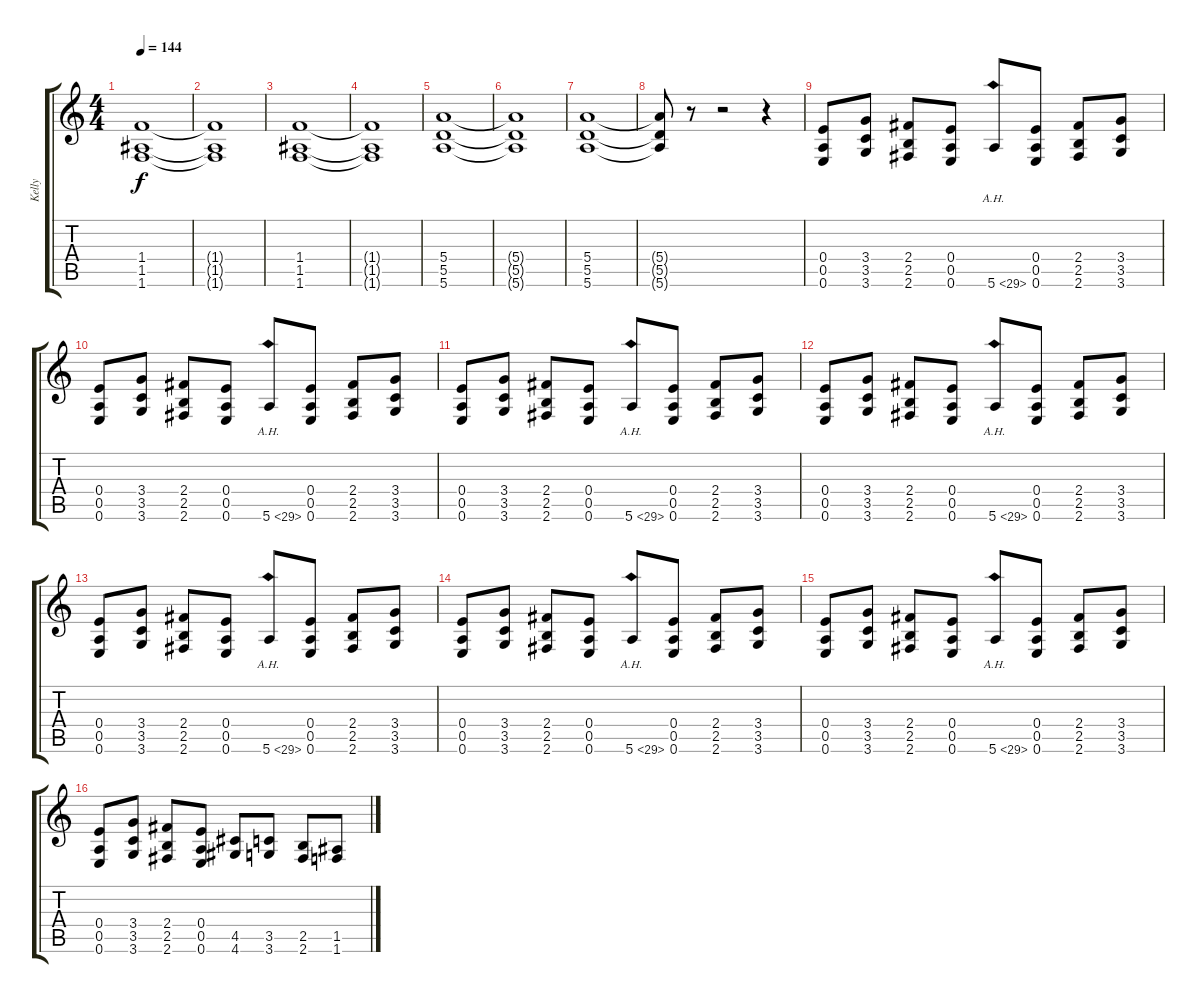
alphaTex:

\track ("Kelly" "Kelly") {instrument overdrivenguitar}
\staff {score tabs}
\tuning (E4 B3 A3 E3 A2 E2) {hide}
\ts (4 4)
\tempo 144
\clef g2
\ks c
(1.4 1.5 1.6).1{dy f} |
(1.4{t} 1.5{t} 1.6{t}).1 |
(1.4 1.5 1.6).1 |
(1.4{t} 1.5{t} 1.6{t}).1 |
(5.4 5.5 5.6).1 |
(5.4{t} 5.5{t} 5.6{t}).1 |
(5.4 5.5 5.6).1 |
(5.4{t} 5.5{t} 5.6{t}).8 r.8 r.2 r.4 |
(0.4 0.5 0.6).8 (3.4 3.5 3.6).8 (2.4 2.5 2.6).8 (0.4 0.5 0.6).8 5.6{ah 24}.8 (0.4 0.5 0.6).8 (2.4 2.5 2.6).8 (3.4 3.5 3.6).8 |
(0.4 0.5 0.6).8 (3.4 3.5 3.6).8 (2.4 2.5 2.6).8 (0.4 0.5 0.6).8 5.6{ah 24}.8 (0.4 0.5 0.6).8 (2.4 2.5 2.6).8 (3.4 3.5 3.6).8 |
(0.4 0.5 0.6).8 (3.4 3.5 3.6).8 (2.4 2.5 2.6).8 (0.4 0.5 0.6).8 5.6{ah 24}.8 (0.4 0.5 0.6).8 (2.4 2.5 2.6).8 (3.4 3.5 3.6).8 |
(0.4 0.5 0.6).8 (3.4 3.5 3.6).8 (2.4 2.5 2.6).8 (0.4 0.5 0.6).8 5.6{ah 24}.8 (0.4 0.5 0.6).8 (2.4 2.5 2.6).8 (3.4 3.5 3.6).8 |
(0.4 0.5 0.6).8 (3.4 3.5 3.6).8 (2.4 2.5 2.6).8 (0.4 0.5 0.6).8 5.6{ah 24}.8 (0.4 0.5 0.6).8 (2.4 2.5 2.6).8 (3.4 3.5 3.6).8 |
(0.4 0.5 0.6).8 (3.4 3.5 3.6).8 (2.4 2.5 2.6).8 (0.4 0.5 0.6).8 5.6{ah 24}.8 (0.4 0.5 0.6).8 (2.4 2.5 2.6).8 (3.4 3.5 3.6).8 |
(0.4 0.5 0.6).8 (3.4 3.5 3.6).8 (2.4 2.5 2.6).8 (0.4 0.5 0.6).8 5.6{ah 24}.8 (0.4 0.5 0.6).8 (2.4 2.5 2.6).8 (3.4 3.5 3.6).8 |
(0.4 0.5 0.6).8 (3.4 3.5 3.6).8 (2.4 2.5 2.6).8 (0.4 0.5 0.6).8 (4.5 4.6).8 (3.5 3.6).8 (2.5 2.6).8 (1.5 1.6).8
